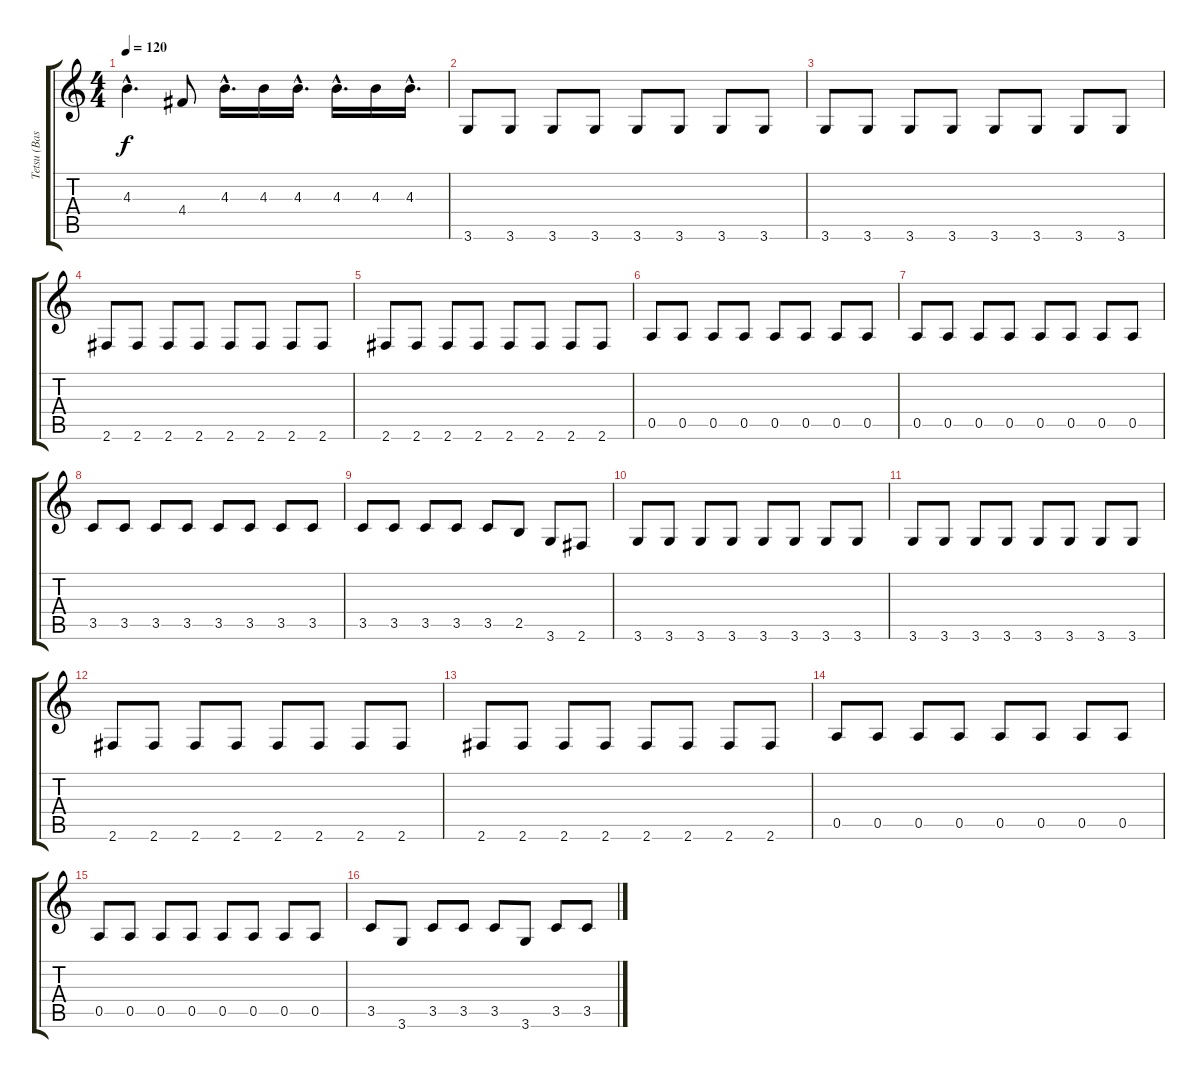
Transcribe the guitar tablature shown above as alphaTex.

\track ("Tetsu (Bass)" "Tetsu (Bas") {instrument electricbasspick}
\staff {score tabs}
\tuning (E4 B3 G3 D3 A2 E2) {hide}
\ts (4 4)
\tempo 120
\clef g2
\ks c
4.3{hac}.4{d dy f} 4.4.8 4.3{hac}.16{d} 4.3.16 4.3{hac}.16{d} 4.3{hac}.16{d} 4.3.16 4.3{hac}.16{d} |
3.6.8 3.6.8 3.6.8 3.6.8 3.6.8 3.6.8 3.6.8 3.6.8 |
3.6.8 3.6.8 3.6.8 3.6.8 3.6.8 3.6.8 3.6.8 3.6.8 |
2.6.8 2.6.8 2.6.8 2.6.8 2.6.8 2.6.8 2.6.8 2.6.8 |
2.6.8 2.6.8 2.6.8 2.6.8 2.6.8 2.6.8 2.6.8 2.6.8 |
0.5.8 0.5.8 0.5.8 0.5.8 0.5.8 0.5.8 0.5.8 0.5.8 |
0.5.8 0.5.8 0.5.8 0.5.8 0.5.8 0.5.8 0.5.8 0.5.8 |
3.5.8 3.5.8 3.5.8 3.5.8 3.5.8 3.5.8 3.5.8 3.5.8 |
3.5.8 3.5.8 3.5.8 3.5.8 3.5.8 2.5.8 3.6.8 2.6.8 |
3.6.8 3.6.8 3.6.8 3.6.8 3.6.8 3.6.8 3.6.8 3.6.8 |
3.6.8 3.6.8 3.6.8 3.6.8 3.6.8 3.6.8 3.6.8 3.6.8 |
2.6.8 2.6.8 2.6.8 2.6.8 2.6.8 2.6.8 2.6.8 2.6.8 |
2.6.8 2.6.8 2.6.8 2.6.8 2.6.8 2.6.8 2.6.8 2.6.8 |
0.5.8 0.5.8 0.5.8 0.5.8 0.5.8 0.5.8 0.5.8 0.5.8 |
0.5.8 0.5.8 0.5.8 0.5.8 0.5.8 0.5.8 0.5.8 0.5.8 |
3.5.8 3.6.8 3.5.8 3.5.8 3.5.8 3.6.8 3.5.8 3.5.8
